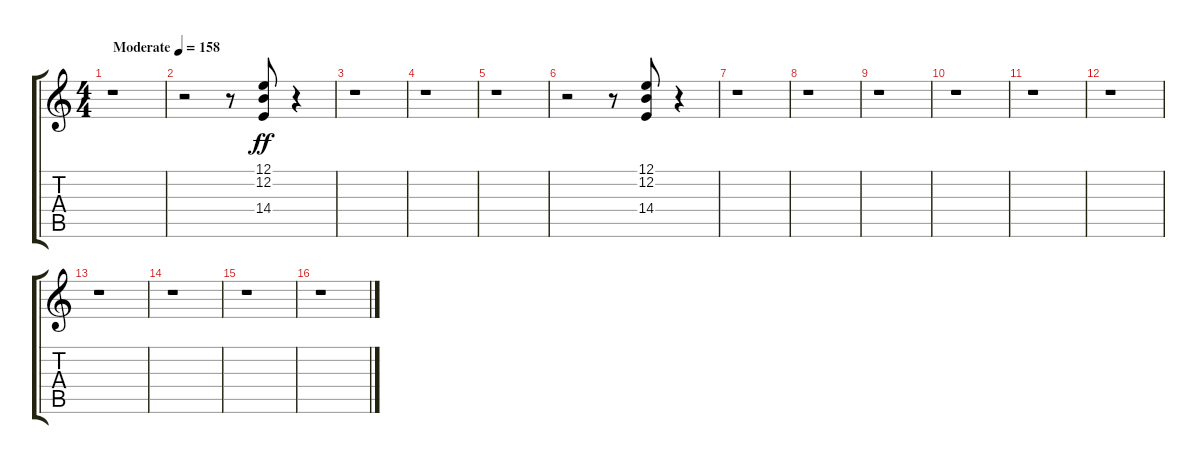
\track "" {instrument orchestrahit}
\staff {score tabs}
\tuning (E4 B3 G3 D3 A2 E2) {hide}
\ts (4 4)
\tempo (158 "Moderate")
\clef g2
\ks c
r.1{txt "" dy ff instrument orchestrahit} |
r.2 r.8 (12.1 12.2 14.4).8 r.4 |
r.1 |
r.1 |
r.1 |
r.2 r.8 (12.1 12.2 14.4).8 r.4 |
r.1 |
r.1 |
r.1 |
r.1 |
r.1 |
r.1 |
r.1 |
r.1 |
r.1 |
r.1
